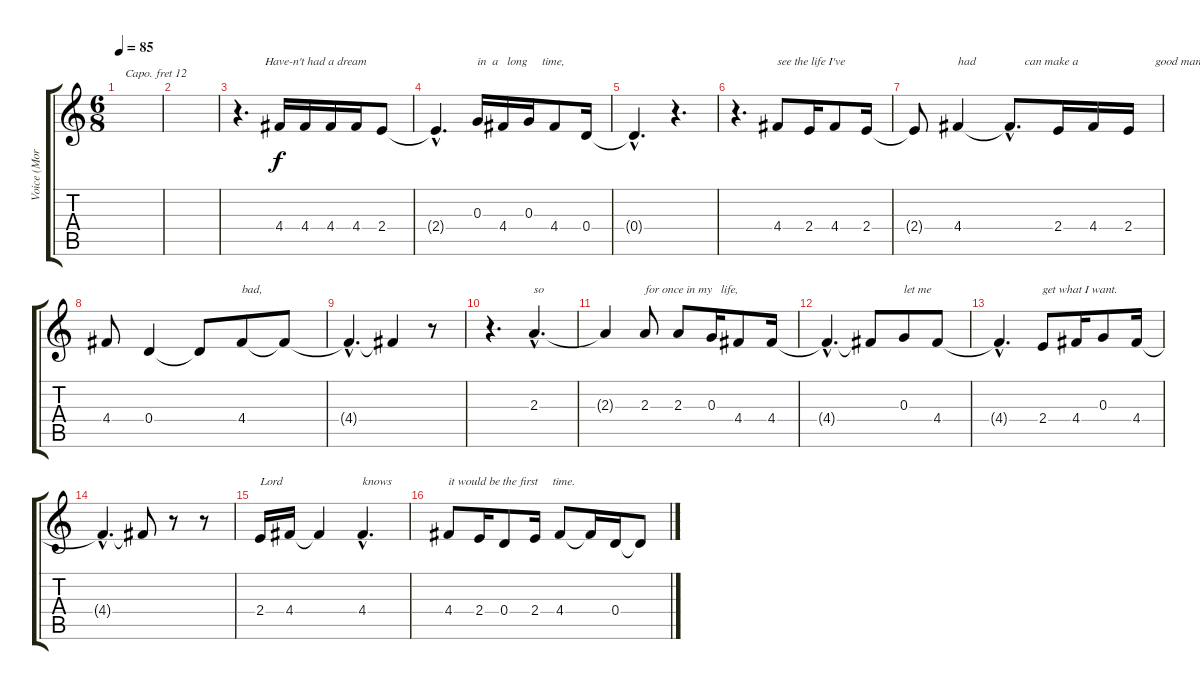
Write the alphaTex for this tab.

\track ("Voice (Morrisey)" "Voice (Mor") {instrument oboe}
\staff {score tabs}
\capo 12
\tuning (E4 B3 G3 D3 A2 E2) {hide}
\ts (6 8)
\tempo 85
\clef g2
\ks c
|
|
r.4{d txt "         Have-n't had a dream"} 4.4.16 4.4.16 4.4.16 4.4.16 2.4.8 |
2.4{hac t}.4{d} 0.3.16{txt "in  a   long     time,"} 4.4.16 0.3.16 4.4.8 0.4.16 |
0.4{hac t}.4{d} r.4{d} |
r.4{d} 4.4.8{txt "see the life I've"} 2.4.16 4.4.8 2.4.16 |
2.4{t}.8 4.4.4{txt "had"} 4.4{hac t}.8{d txt "     can make a"} 2.4.16 4.4.16 2.4.16{txt "         good man"} |
4.4.8 0.4.4 0.4{t}.8 4.4.8{txt "bad,"} 4.4{t}.8 |
4.4{hac t}.4{d} 4.4{t}.4 r.8 |
r.4{d} 2.3{hac}.4{d txt "so"} |
2.3{t}.4 2.3.8{txt "for once in my   life,"} 2.3.8 0.3.16 4.4.8 4.4.16 |
4.4{hac t}.4{d} 4.4{t}.8 0.3.8{txt "let me"} 4.4.8 |
4.4{hac t}.4{d} 2.4.8{txt "get what I want."} 4.4.16 0.3.8 4.4.16 |
4.4{hac t}.4{d} 4.4{t}.8 r.8 r.8 |
2.4.16{txt "Lord"} 4.4.16 4.4{t}.4 4.4{hac}.4{d txt "knows"} |
4.4.8{txt "it would be the first     time."} 2.4.16 0.4.8 2.4.16 4.4.8 4.4{t}.16 0.4.16 0.4{t}.8
